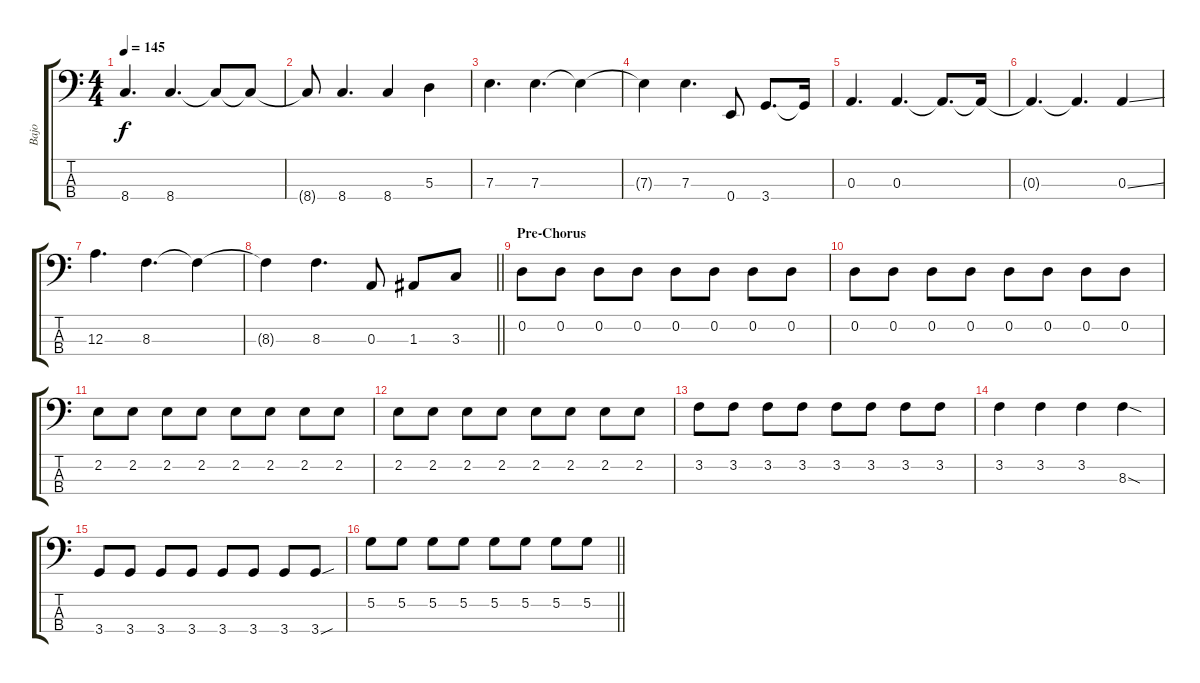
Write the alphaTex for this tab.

\track ("Bajo" "Bajo") {instrument electricbassfinger}
\staff {score tabs}
\tuning (G2 D2 A1 E1) {hide}
\ts (4 4)
\tempo 145
\clef f4
\ks c
8.4.4{d dy f} 8.4.4{d} 8.4{t}.8 8.4{t}.8 |
8.4{t}.8 8.4.4{d} 8.4.4 5.3.4 |
7.3.4{d} 7.3.4{d} 7.3{t}.4 |
7.3{t}.4 7.3.4{d} 0.4.8 3.4.8{d} 3.4{t}.16 |
0.3.4{d} 0.3.4{d} 0.3{t}.8{d} 0.3{t}.16 |
0.3{t}.4{d} 0.3{t}.4{d} 0.3{ss}.4 |
12.3.4{d} 8.3.4{d} 8.3{t}.4 |
\barLineRight lightlight
8.3{t}.4 8.3.4{d} 0.3.8 1.3.8 3.3.8 |
\section ("" "Pre-Chorus")
0.2.8 0.2.8 0.2.8 0.2.8 0.2.8 0.2.8 0.2.8 0.2.8 |
0.2.8 0.2.8 0.2.8 0.2.8 0.2.8 0.2.8 0.2.8 0.2.8 |
2.2.8 2.2.8 2.2.8 2.2.8 2.2.8 2.2.8 2.2.8 2.2.8 |
2.2.8 2.2.8 2.2.8 2.2.8 2.2.8 2.2.8 2.2.8 2.2.8 |
3.2.8 3.2.8 3.2.8 3.2.8 3.2.8 3.2.8 3.2.8 3.2.8 |
3.2.4 3.2.4 3.2.4 8.3{sod}.4 |
3.4.8 3.4.8 3.4.8 3.4.8 3.4.8 3.4.8 3.4.8 3.4{sou}.8 |
\barLineRight lightlight
5.2.8 5.2.8 5.2.8 5.2.8 5.2.8 5.2.8 5.2.8 5.2.8
